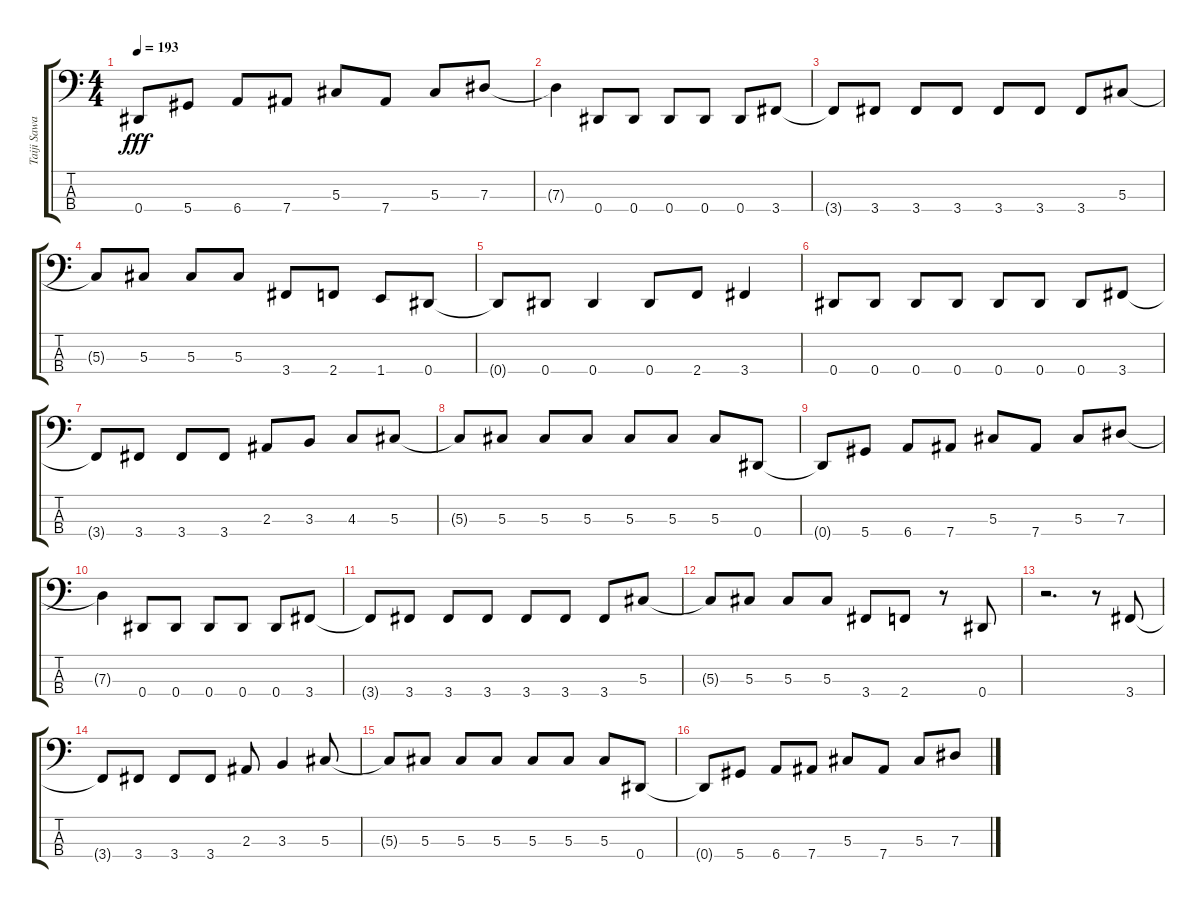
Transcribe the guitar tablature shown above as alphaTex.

\track ("Taiji Sawada (Taiji)" "Taiji Sawa") {instrument electricbasspick}
\staff {score tabs}
\tuning (Gb2 Db2 Ab1 Eb1) {hide}
\ts (4 4)
\tempo 193
\clef f4
\ks c
0.4{t}.8{dy fff} 5.4.8 6.4.8 7.4.8 5.3.8 7.4.8 5.3.8 7.3.8 |
7.3{t}.4 0.4.8 0.4.8 0.4.8 0.4.8 0.4.8 3.4.8 |
3.4{t}.8 3.4.8 3.4.8 3.4.8 3.4.8 3.4.8 3.4.8 5.3.8 |
5.3{t}.8 5.3.8 5.3.8 5.3.8 3.4.8 2.4.8 1.4.8 0.4.8 |
0.4{t}.8 0.4.8 0.4.4 0.4.8 2.4.8 3.4.4 |
0.4.8 0.4.8 0.4.8 0.4.8 0.4.8 0.4.8 0.4.8 3.4.8 |
3.4{t}.8 3.4.8 3.4.8 3.4.8 2.3.8 3.3.8 4.3.8 5.3.8 |
5.3{t}.8 5.3.8 5.3.8 5.3.8 5.3.8 5.3.8 5.3.8 0.4.8 |
0.4{t}.8 5.4.8 6.4.8 7.4.8 5.3.8 7.4.8 5.3.8 7.3.8 |
7.3{t}.4 0.4.8 0.4.8 0.4.8 0.4.8 0.4.8 3.4.8 |
3.4{t}.8 3.4.8 3.4.8 3.4.8 3.4.8 3.4.8 3.4.8 5.3.8 |
5.3{t}.8 5.3.8 5.3.8 5.3.8 3.4.8 2.4.8 r.8 0.4.8 |
r.2{d} r.8 3.4.8 |
3.4{t}.8 3.4.8 3.4.8 3.4.8 2.3.8 3.3.4 5.3.8 |
5.3{t}.8 5.3.8 5.3.8 5.3.8 5.3.8 5.3.8 5.3.8 0.4.8 |
0.4{t}.8 5.4.8 6.4.8 7.4.8 5.3.8 7.4.8 5.3.8 7.3.8
